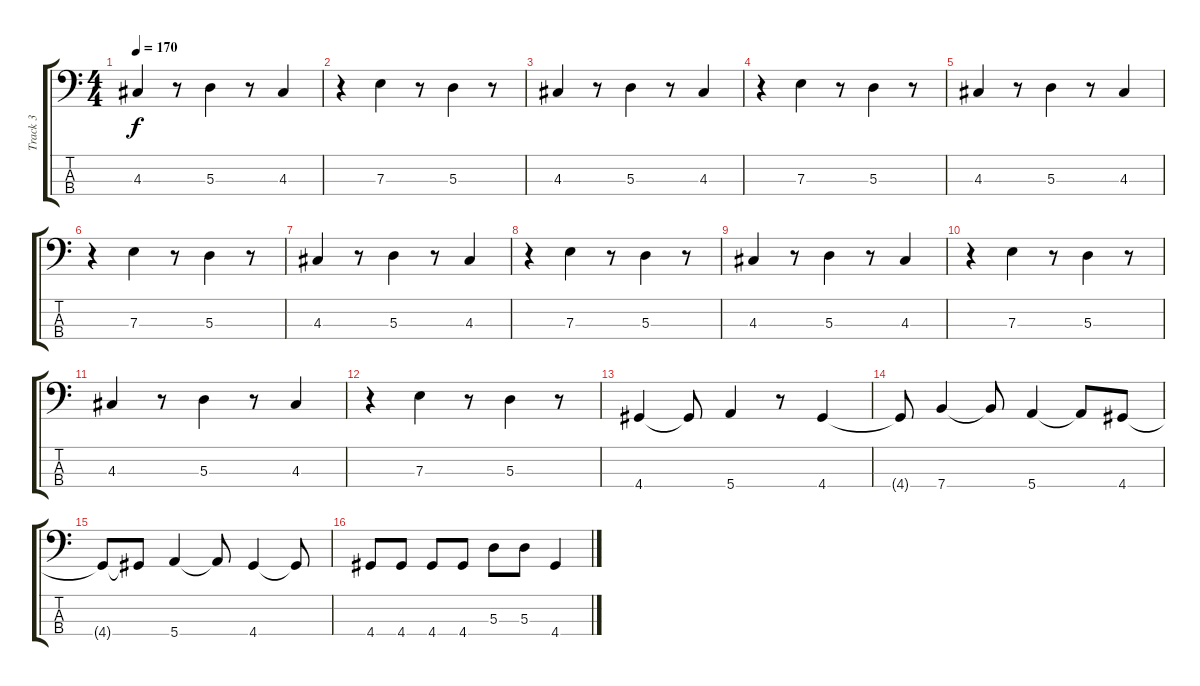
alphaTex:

\track ("Track 3" "Track 3") {instrument electricbassfinger}
\staff {score tabs}
\tuning (G2 D2 A1 E1) {hide}
\ts (4 4)
\tempo 170
\clef f4
\ks c
4.3.4{dy f} r.8 5.3.4 r.8 4.3.4 |
r.4 7.3.4 r.8 5.3.4 r.8 |
4.3.4 r.8 5.3.4 r.8 4.3.4 |
r.4 7.3.4 r.8 5.3.4 r.8 |
4.3.4 r.8 5.3.4 r.8 4.3.4 |
r.4 7.3.4 r.8 5.3.4 r.8 |
4.3.4 r.8 5.3.4 r.8 4.3.4 |
r.4 7.3.4 r.8 5.3.4 r.8 |
4.3.4 r.8 5.3.4 r.8 4.3.4 |
r.4 7.3.4 r.8 5.3.4 r.8 |
4.3.4 r.8 5.3.4 r.8 4.3.4 |
r.4 7.3.4 r.8 5.3.4 r.8 |
4.4.4 4.4{t}.8 5.4.4 r.8 4.4.4 |
4.4{t}.8 7.4.4 7.4{t}.8 5.4.4 5.4{t}.8 4.4.8 |
4.4{t}.8 4.4{t}.8 5.4.4 5.4{t}.8 4.4.4 4.4{t}.8 |
4.4.8 4.4.8 4.4.8 4.4.8 5.3.8 5.3.8 4.4.4
